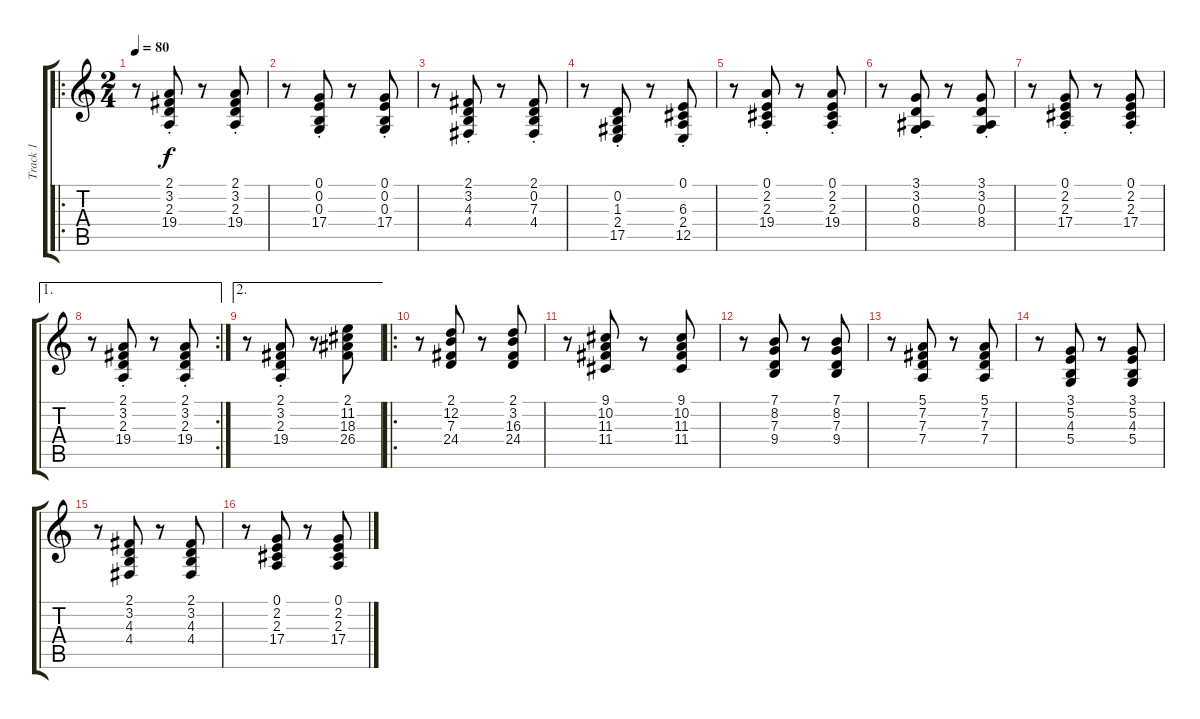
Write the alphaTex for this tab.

\track ("Track 1" "Track 1") {instrument acousticgrandpiano}
\staff {score tabs}
\tuning (E4 B3 G3 D3 A2 E2) {hide}
\ro
\ts (2 4)
\tempo 80
\clef g2
\ks c
r.8{dy f instrument acousticgrandpiano} (2.1 3.2 2.3 19.4{st}).8 r.8 (2.1 3.2 2.3 19.4{st}).8 |
r.8 (0.1 0.2 0.3 17.4{st}).8 r.8 (0.1 0.2 0.3 17.4{st}).8 |
r.8 (2.1 3.2 4.3 4.4{st}).8 r.8 (2.1{st} 0.2 7.3 4.4).8 |
r.8 (0.2 1.3 2.4 17.5{st}).8 r.8 (0.1 6.3 2.4 12.5{st}).8 |
r.8 (0.1 2.2 2.3 19.4{st}).8 r.8 (0.1 2.2 2.3 19.4{st}).8 |
r.8 (3.1{st} 3.2 0.3 8.4).8 r.8 (3.1{st} 3.2 0.3 8.4).8 |
r.8 (0.1 2.2 2.3 17.4{st}).8 r.8 (0.1 2.2 2.3 17.4{st}).8 |
\ae 1
\rc 2
r.8 (2.1 3.2 2.3 19.4{st}).8 r.8 (2.1 3.2 2.3 19.4{st}).8 |
\ae 2
r.8 (2.1 3.2 2.3 19.4{st}).8 r.8 (2.1 11.2 18.3 26.4).8 |
\ro
r.8 (2.1 12.2 7.3 24.4).8 r.8 (2.1 3.2 16.3 24.4).8 |
r.8 (9.1 10.2 11.3 11.4).8 r.8 (9.1 10.2 11.3 11.4).8 |
r.8 (7.1 8.2 7.3 9.4).8 r.8 (7.1 8.2 7.3 9.4).8 |
r.8 (5.1 7.2 7.3 7.4).8 r.8 (5.1 7.2 7.3 7.4).8 |
r.8 (3.1 5.2 4.3 5.4).8 r.8 (3.1 5.2 4.3 5.4).8 |
r.8 (2.1 3.2 4.3 4.4).8 r.8 (2.1 3.2 4.3 4.4).8 |
r.8 (0.1 2.2 2.3 17.4).8 r.8 (0.1 2.2 2.3 17.4).8
